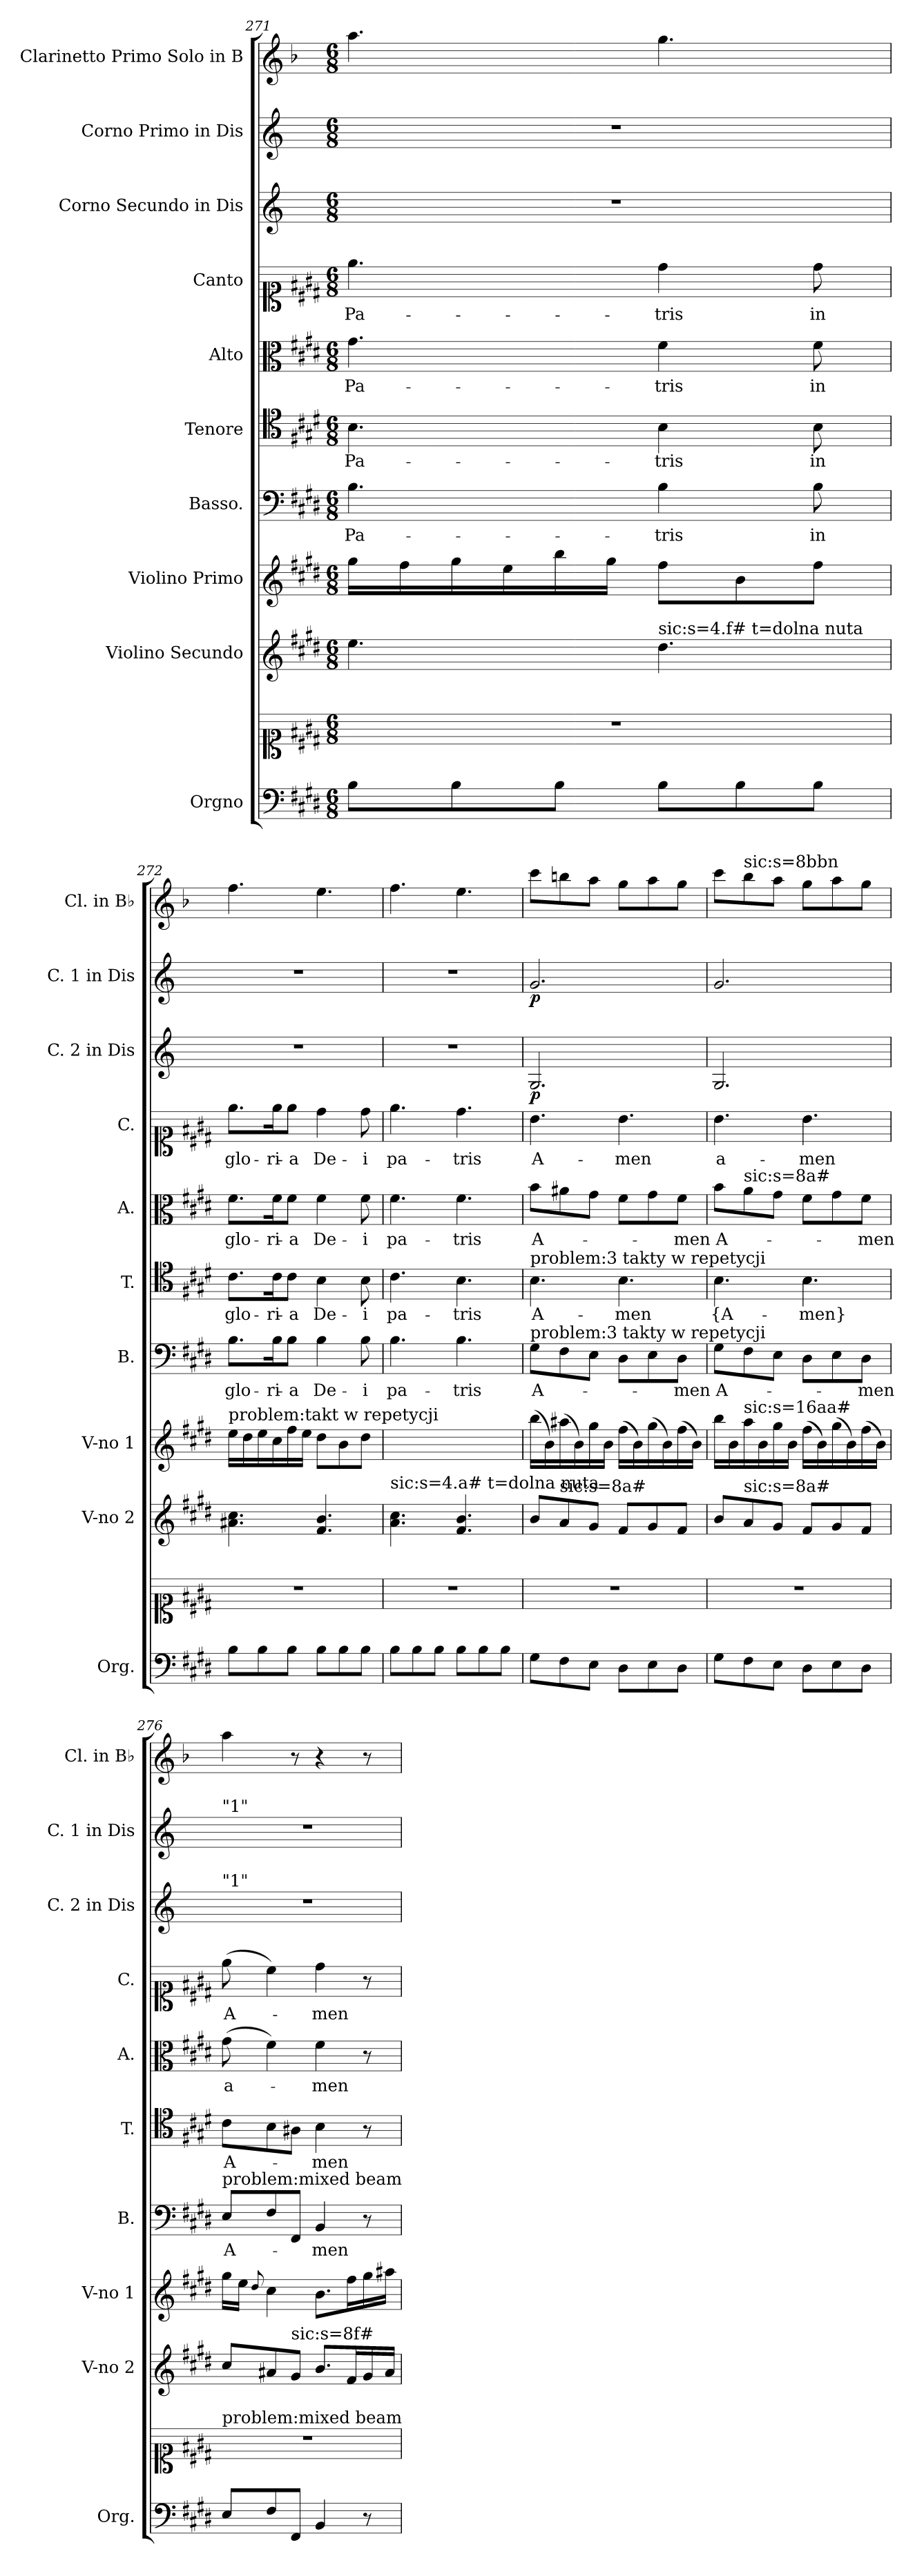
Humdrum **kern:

**kern	**kern	**kern	**kern	**kern	**text	**kern	**text	**kern	**text	**kern	**text	**kern	**dynam	**kern	**dynam	**kern
*part10	*part10	*part9	*part8	*part7	*part7	*part6	*part6	*part5	*part5	*part4	*part4	*part3	*part3	*part2	*part2	*part1
*staff11	*staff10	*staff9	*staff8	*staff7	*staff7	*staff6	*staff6	*staff5	*staff5	*staff4	*staff4	*staff3	*staff3	*staff2	*staff2	*staff1
*I"Orgno	*	*I"Violino Secundo	*I"Violino Primo	*I"Basso.	*	*I"Tenore	*	*I"Alto	*	*I"Canto	*	*I"Corno Secundo in Dis	*	*I"Corno Primo in Dis	*	*I"Clarinetto Primo Solo in B
*I'Org.	*	*I'V-no 2	*I'V-no 1	*I'B.	*	*I'T.	*	*I'A.	*	*I'C.	*	*I'C. 2 in Dis	*	*I'C. 1 in Dis	*	*I'Cl. in B♭
*clefF4	*clefC1	*clefG2	*clefG2	*clefF4	*	*clefC4	*	*clefC3	*	*clefC1	*	*clefG2	*	*clefG2	*	*clefG2
*	*	*	*	*	*	*	*	*	*	*	*	*ITrd5c8	*	*ITrd5c8	*	*ITrd1c1
*k[f#c#g#d#]	*k[f#c#g#d#]	*k[f#c#g#d#]	*k[f#c#g#d#]	*k[f#c#g#d#]	*	*k[f#c#g#d#]	*	*k[f#c#g#d#]	*	*k[f#c#g#d#]	*	*k[f#c#g#d#]	*	*k[f#c#g#d#]	*	*k[f#c#g#d#]
*M6/8	*M6/8	*M6/8	*M6/8	*M6/8	*	*M6/8	*	*M6/8	*	*M6/8	*	*M6/8	*	*M6/8	*	*M6/8
=271	=271	=271	=271	=271	=271	=271	=271	=271	=271	=271	=271	=271	=271	=271	=271	=271
8BL	2.r	4.g#yy 4.ee	16gg#LL	4.B	Pa-	4.B	Pa-	4.g#	Pa-	4.ee	Pa-	2.r	.	2.r	.	4.gg#
.	.	.	16ff#	.	.	.	.	.	.	.	.	.	.	.	.	.
8B	.	.	16gg#	.	.	.	.	.	.	.	.	.	.	.	.	.
.	.	.	16ee	.	.	.	.	.	.	.	.	.	.	.	.	.
8BJ	.	.	16bb	.	.	.	.	.	.	.	.	.	.	.	.	.
.	.	.	16gg#JJ	.	.	.	.	.	.	.	.	.	.	.	.	.
!	!	!LO:TX:a:t=sic&colon;s=4.f# t=dolna nuta	!	!	!	!	!	!	!	!	!	!	!	!	!	!
8BL	.	4.f#yy 4.dd#	8ff#L	4B	-tris	4B	-tris	4f#	-tris	4dd#	-tris	.	.	.	.	4.ff#
8B	.	.	8b	.	.	.	.	.	.	.	.	.	.	.	.	.
8BJ	.	.	8ff#J	8B	in	8B	in	8f#	in	8dd#	in	.	.	.	.	.
=272	=272	=272	=272	=272	=272	=272	=272	=272	=272	=272	=272	=272	=272	=272	=272	=272
!	!	!	!LO:TX:a:t=problem&colon;takt w repetycji	!	!	!	!	!	!	!	!	!	!	!	!	!
8BL	2.r	4.a#X 4.cc#	16eeLL	8.BL	glo-	8.c#L	glo-	8.f#L	glo-	8.eeL	glo-	2.r	.	2.r	.	4.ee
.	.	.	16dd#	.	.	.	.	.	.	.	.	.	.	.	.	.
8B	.	.	16ee	.	.	.	.	.	.	.	.	.	.	.	.	.
.	.	.	16cc#	16BK	-ri-	16c#K	-ri-	16f#K	-ri-	16eeK	-ri-	.	.	.	.	.
8BJ	.	.	16ff#	8BJ	-a	8c#J	-a	8f#J	-a	8eeJ	-a	.	.	.	.	.
.	.	.	16eeJJ	.	.	.	.	.	.	.	.	.	.	.	.	.
8BL	.	4.f# 4.b	8dd#L	4B	De-	4B	De-	4f#	De-	4dd#	De-	.	.	.	.	4.dd#
8B	.	.	8b	.	.	.	.	.	.	.	.	.	.	.	.	.
8BJ	.	.	8dd#J	8B	-i	8B	-i	8f#	-i	8dd#	-i	.	.	.	.	.
=273	=273	=273	=273	=273	=273	=273	=273	=273	=273	=273	=273	=273	=273	=273	=273	=273
!	!	!LO:TX:a:t=sic&colon;s=4.a# t=dolna nuta	!	!	!	!	!	!	!	!	!	!	!	!	!	!
8BL	2.r	4.a 4.cc#	2.ryy	4.B	pa-	4.c#	pa-	4.f#	pa-	4.ee	pa-	2.r	.	2.r	.	4.ee
8B	.	.	.	.	.	.	.	.	.	.	.	.	.	.	.	.
8BJ	.	.	.	.	.	.	.	.	.	.	.	.	.	.	.	.
8BL	.	4.f# 4.b	.	4.B	-tris	4.B	-tris	4.f#	-tris	4.dd#	-tris	.	.	.	.	4.dd#
8B	.	.	.	.	.	.	.	.	.	.	.	.	.	.	.	.
8BJ	.	.	.	.	.	.	.	.	.	.	.	.	.	.	.	.
=274	=274	=274	=274	=274	=274	=274	=274	=274	=274	=274	=274	=274	=274	=274	=274	=274
!	!	!	!	!	!	!LO:TX:a:t=problem&colon;3 takty w repetycji	!	!	!	!	!	!	!	!	!	!
!	!	!	!	!LO:TX:a:t=problem&colon;3 takty w repetycji	!	!	!	!	!	!	!	!	!	!	!	!
8G#L	2.r	8bL	(16bbLL	8G#L	A-	4.B	A-	8bL	A-	4.b	A-	2.BB	p	2.B	p	8bbL
.	.	.	16b)	.	.	.	.	.	.	.	.	.	.	.	.	.
!	!	!LO:TX:a:t=sic&colon;s=8a#	!	!	!	!	!	!	!	!	!	!	!	!	!	!
8F#	.	8a	(16aa#X	8F#	.	.	.	8a#X	.	.	.	.	.	.	.	8aa#X
.	.	.	16b)	.	.	.	.	.	.	.	.	.	.	.	.	.
8EJ	.	8g#J	16gg#	8EJ	.	.	.	8g#J	.	.	.	.	.	.	.	8gg#J
.	.	.	16bJJ	.	.	.	.	.	.	.	.	.	.	.	.	.
8D#L	.	8f#L	(16ff#LL	8D#L	.	4.B	-men	8f#L	.	4.b	-men	.	.	.	.	8ff#L
.	.	.	16b)	.	.	.	.	.	.	.	.	.	.	.	.	.
8E	.	8g#	(16gg#	8E	.	.	.	8g#	.	.	.	.	.	.	.	8gg#
.	.	.	16b)	.	.	.	.	.	.	.	.	.	.	.	.	.
8D#J	.	8f#J	(16ff#	8D#J	-men	.	.	8f#J	-men	.	.	.	.	.	.	8ff#J
.	.	.	16bJJ)	.	.	.	.	.	.	.	.	.	.	.	.	.
=275	=275	=275	=275	=275	=275	=275	=275	=275	=275	=275	=275	=275	=275	=275	=275	=275
8G#L	2.r	8bL	16bbLL	8G#L	A-	4.B	{A-	8bL	A-	4.b	a-	2.BB	.	2.B	.	8bbL
.	.	.	16b	.	.	.	.	.	.	.	.	.	.	.	.	.
!	!	!	!	!	!	!	!	!	!	!	!	!	!	!	!	!LO:TX:a:t=sic&colon;s=8bbn
!	!	!	!	!	!	!	!	!LO:TX:a:t=sic&colon;s=8a#	!	!	!	!	!	!	!	!
!	!	!	!LO:TX:a:t=sic&colon;s=16aa#	!	!	!	!	!	!	!	!	!	!	!	!	!
!	!	!LO:TX:a:t=sic&colon;s=8a#	!	!	!	!	!	!	!	!	!	!	!	!	!	!
8F#	.	8a	16aa	8F#	.	.	.	8a	.	.	.	.	.	.	.	8aa
.	.	.	16b	.	.	.	.	.	.	.	.	.	.	.	.	.
8EJ	.	8g#J	16gg#	8EJ	.	.	.	8g#J	.	.	.	.	.	.	.	8gg#J
.	.	.	16bJJ	.	.	.	.	.	.	.	.	.	.	.	.	.
8D#L	.	8f#L	(16ff#LL	8D#L	.	4.B	-men}	8f#L	.	4.b	-men	.	.	.	.	8ff#L
.	.	.	16b)	.	.	.	.	.	.	.	.	.	.	.	.	.
8E	.	8g#	(16gg#	8E	.	.	.	8g#	.	.	.	.	.	.	.	8gg#
.	.	.	16b)	.	.	.	.	.	.	.	.	.	.	.	.	.
8D#J	.	8f#J	(16ff#	8D#J	-men	.	.	8f#J	-men	.	.	.	.	.	.	8ff#J
.	.	.	16bJJ)	.	.	.	.	.	.	.	.	.	.	.	.	.
=276	=276	=276	=276	=276	=276	=276	=276	=276	=276	=276	=276	=276	=276	=276	=276	=276
!	!	!	!	!	!	!	!	!	!	!	!	!	!	!LO:TX:a:t="1"	!	!
!	!	!	!	!	!	!	!	!	!	!	!	!LO:TX:a:t="1"	!	!	!	!
!	!	!	!	!LO:TX:a:t=problem&colon;mixed beam	!	!	!	!	!	!	!	!	!	!	!	!
!	!LO:TX:a:t=problem&colon;mixed beam	!	!	!	!	!	!	!	!	!	!	!	!	!	!	!
8EL	2.r	8cc#L	16gg#LL	8EL	A-	8c#L	A-	(8g#	a-	(8ee	A-	2.r	.	2.r	.	4gg#
.	.	.	16eeJJ	.	.	.	.	.	.	.	.	.	.	.	.	.
.	.	.	8qqdd#/	.	.	.	.	.	.	.	.	.	.	.	.	.
8F#	.	8a#X	4cc#	8F#	.	8B	.	4f#)	.	4cc#)	.	.	.	.	.	.
!	!	!LO:TX:a:t=sic&colon;s=8f#	!	!	!	!	!	!	!	!	!	!	!	!	!	!
8FF#J	.	8g#J	.	8FF#J	.	8A#XJ	.	.	.	.	.	.	.	.	.	8r
4BB	.	8.bL	8.bL	4BB	-men	4B	-men	4f#	-men	4dd#	-men	.	.	.	.	4r
.	.	16f#L	16ff#L	.	.	.	.	.	.	.	.	.	.	.	.	.
8r	.	16g#	16gg#	8r	.	8r	.	8r	.	8r	.	.	.	.	.	8r
.	.	16a#JJ	16aa#XJJ	.	.	.	.	.	.	.	.	.	.	.	.	.
=	=	=	=	=	=	=	=	=	=	=	=	=	=	=	=	=
*-	*-	*-	*-	*-	*-	*-	*-	*-	*-	*-	*-	*-	*-	*-	*-	*-
